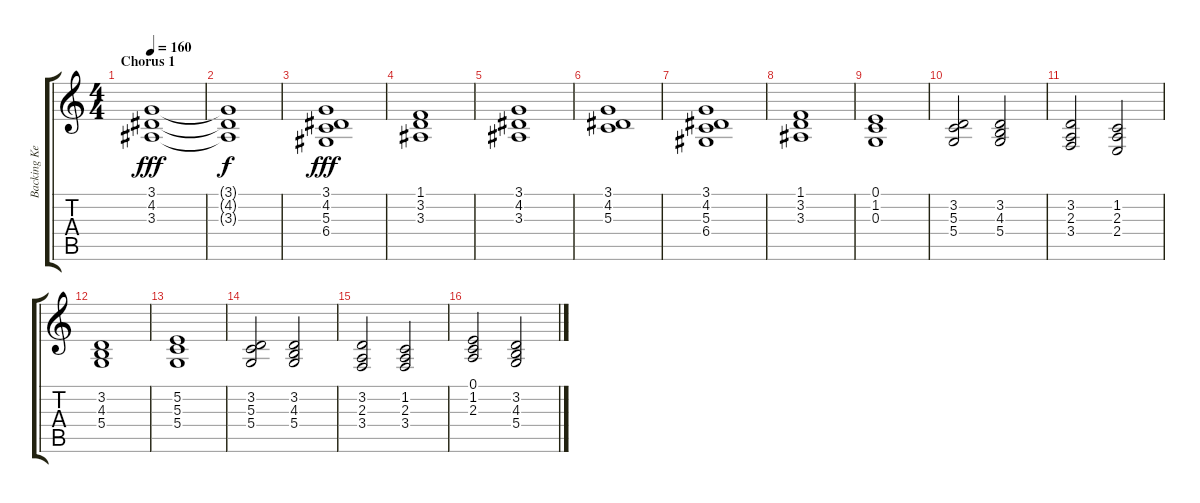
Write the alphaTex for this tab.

\track ("Backing Keyboard Melody" "Backing Ke") {instrument stringensemble2}
\staff {score tabs}
\tuning (E4 B3 G3 D3 A2 E2) {hide}
\ts (4 4)
\section ("" "Chorus 1")
\tempo 160
\clef g2
\ks c
(3.1 4.2 3.3).1{dy fff} |
(3.1{t} 4.2{t} 3.3{t}).1{dy f} |
(3.1 4.2 5.3 6.4).1{dy fff} |
(1.1 3.2 3.3).1 |
(3.1 4.2 3.3).1 |
(3.1 4.2 5.3).1 |
(3.1 4.2 5.3 6.4).1 |
(1.1 3.2 3.3).1 |
(0.1 1.2 0.3).1 |
(3.2 5.3 5.4).2 (3.2 4.3 5.4).2 |
(3.2 2.3 3.4).2 (1.2 2.3 2.4).2 |
(3.2 4.3 5.4).1 |
(5.2 5.3 5.4).1 |
(3.2 5.3 5.4).2 (3.2 4.3 5.4).2 |
(3.2 2.3 3.4).2 (1.2 2.3 3.4).2 |
(0.1 1.2 2.3).2 (3.2 4.3 5.4).2
